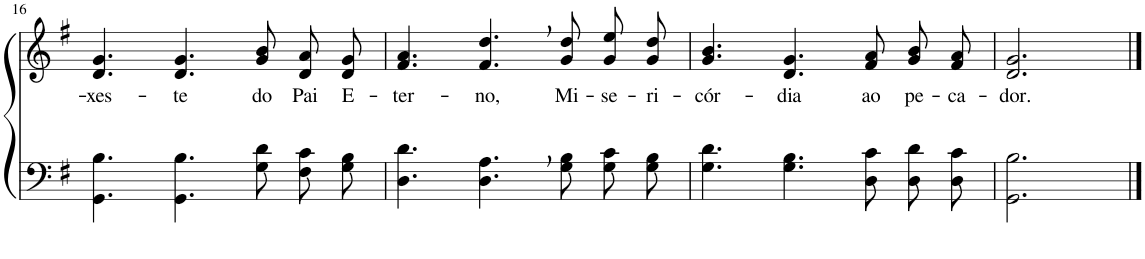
**kern	**kern	**text
*part2	*part1	*part1
*staff2	*staff1	*staff1
*I"Parte III e IV	*I"Parte I e II	*
!!LO:PB:g=z
*clefF4	*clefG2	*
*Trd1c2	*Trd1c2	*
*k[f#]	*k[f#]	*
*M9/8	*M9/8	*
=16	=16	=16
!	!	!LO:LY:b
4.GG\ 4.B\	4.d/ 4.g/	-xes-
!	!	!LO:LY:b
4.GG\ 4.B\	4.d/ 4.g/	-te
!	!	!LO:LY:b
8G\ 8d\L	8g/ 8b/L	do
!	!	!LO:LY:b
8F#\ 8c\	8d/ 8a/	Pai
!	!	!LO:LY:b
8G\ 8B\J	8d/ 8g/J	E-
=17	=17	=17
!	!	!LO:LY:b
4.D\ 4.d\	4.f#/ 4.a/	-ter-
!	!	!LO:LY:b
4.D\, 4.A\,	4.f#/, 4.dd/,	-no,
!	!	!LO:LY:b
8G\ 8B\L	8g\ 8dd\L	Mi-
!	!	!LO:LY:b
8G\ 8c\	8g\ 8ee\	-se-
!	!	!LO:LY:b
8G\ 8B\J	8g\ 8dd\J	-ri-
=18	=18	=18
!	!	!LO:LY:b
4.G\ 4.d\	4.g/ 4.b/	-cór-
!	!	!LO:LY:b
4.G\ 4.B\	4.d/ 4.g/	-dia
!	!	!LO:LY:b
8D\ 8c\L	8f#/ 8a/L	ao
!	!	!LO:LY:b
8D\ 8d\	8g/ 8b/	pe-
!	!	!LO:LY:b
8D\ 8c\J	8f#/ 8a/J	-ca-
=19	=19	=19
!	!	!LO:LY:b
2.GG\ 2.B\	2.d/ 2.g/	-dor.
==	==	==
*-	*-	*-
